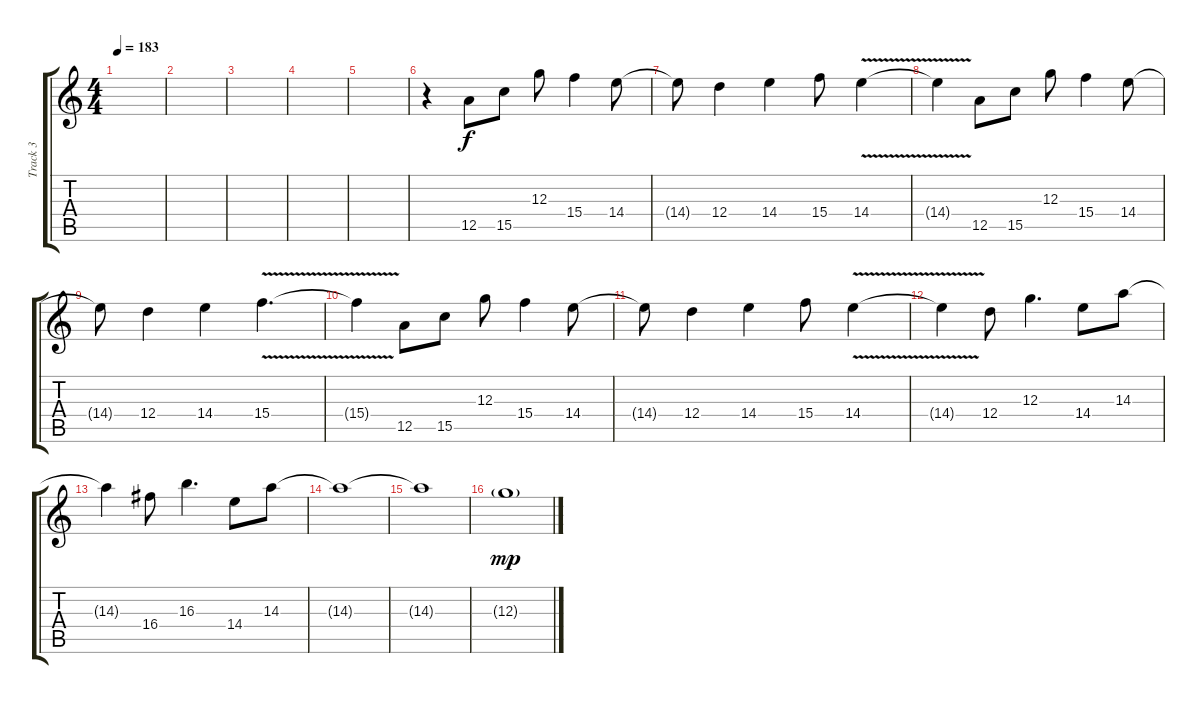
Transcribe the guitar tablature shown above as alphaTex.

\track ("Track 3" "Track 3") {instrument overdrivenguitar}
\staff {score tabs}
\tuning (E4 B3 G3 D3 A2 E2) {hide}
\ts (4 4)
\tempo 183
\clef g2
\ks c
|
|
|
|
|
r.4 12.5.8 15.5.8 12.3.8 15.4.4 14.4.8 |
14.4{t}.8 12.4.4 14.4.4 15.4.8 14.4{v}.4 |
14.4{t}.4 12.5.8 15.5.8 12.3.8 15.4.4 14.4.8 |
14.4{t}.8 12.4.4 14.4.4 15.4{v}.4{d} |
15.4{t}.4 12.5.8 15.5.8 12.3.8 15.4.4 14.4.8 |
14.4{t}.8 12.4.4 14.4.4 15.4.8 14.4{v}.4 |
14.4{t}.4 12.4.8 12.3.4{d} 14.4.8 14.3.8 |
14.3{t}.4 16.4.8 16.3.4{d} 14.4.8 14.3.8 |
14.3{t}.1 |
14.3{t}.1 |
12.3{g}.1{dy mp}
